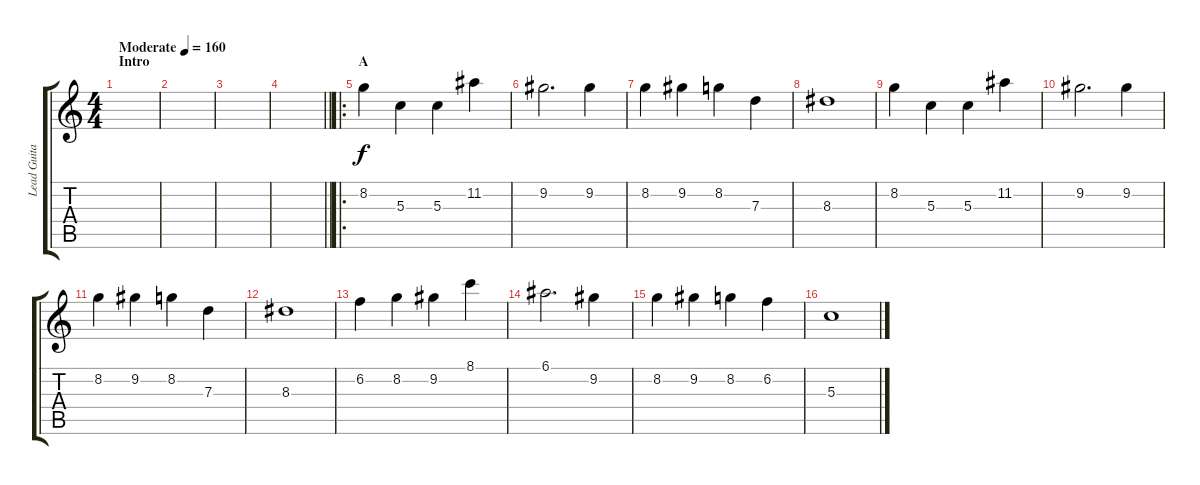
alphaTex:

\track ("Lead Guitar" "Lead Guita") {instrument electricguitarjazz}
\staff {score tabs}
\tuning (E4 B3 G3 D3 A2 E2) {hide}
\ts (4 4)
\section ("" "Intro")
\tempo (160 "Moderate")
\clef g2
\ks c
|
|
|
\barLineRight lightlight
|
\ro
\section ("" "A")
8.2.4 5.3.4 5.3.4 11.2.4 |
9.2.2{d} 9.2.4 |
8.2.4 9.2.4 8.2.4 7.3.4 |
8.3.1 |
8.2.4 5.3.4 5.3.4 11.2.4 |
9.2.2{d} 9.2.4 |
8.2.4 9.2.4 8.2.4 7.3.4 |
8.3.1 |
6.2.4 8.2.4 9.2.4 8.1.4 |
6.1.2{d} 9.2.4 |
8.2.4 9.2.4 8.2.4 6.2.4 |
5.3.1
